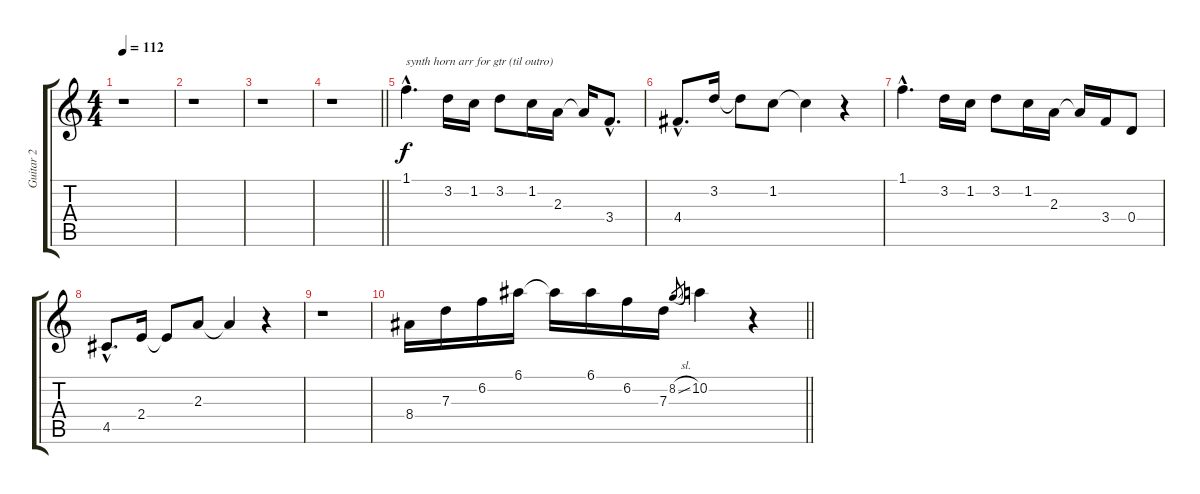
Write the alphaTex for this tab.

\track ("Guitar 2" "Guitar 2") {instrument electricguitarjazz}
\staff {score tabs}
\tuning (E4 B3 G3 D3 A2 E2) {hide}
\ts (4 4)
\tempo 112
\clef g2
\ks c
r.1{dy f} |
r.1 |
r.1 |
\barLineRight lightlight
r.1 |
1.1{hac}.4{d txt "synth horn arr for gtr (til outro)"} 3.2.16 1.2.16 3.2.8 1.2.16 2.3.16 2.3{t}.16 3.4{hac}.8{d} |
4.4{hac}.8{d} 3.2.16 3.2{t}.8 1.2.8 1.2{t}.4 r.4 |
1.1{hac}.4{d} 3.2.16 1.2.16 3.2.8 1.2.16 2.3.16 2.3{t}.16 3.4.16 0.4.8 |
4.5{hac}.8{d} 2.4.16 2.4{t}.8 2.3.8 2.3{t}.4 r.4 |
r.1 |
\barLineRight lightlight
8.4.16 7.3.16 6.2.16 6.1.16 6.1{t}.16 6.1.16 6.2.16 7.3.16 8.2{sl}.8{gr} 10.2.4 r.4
